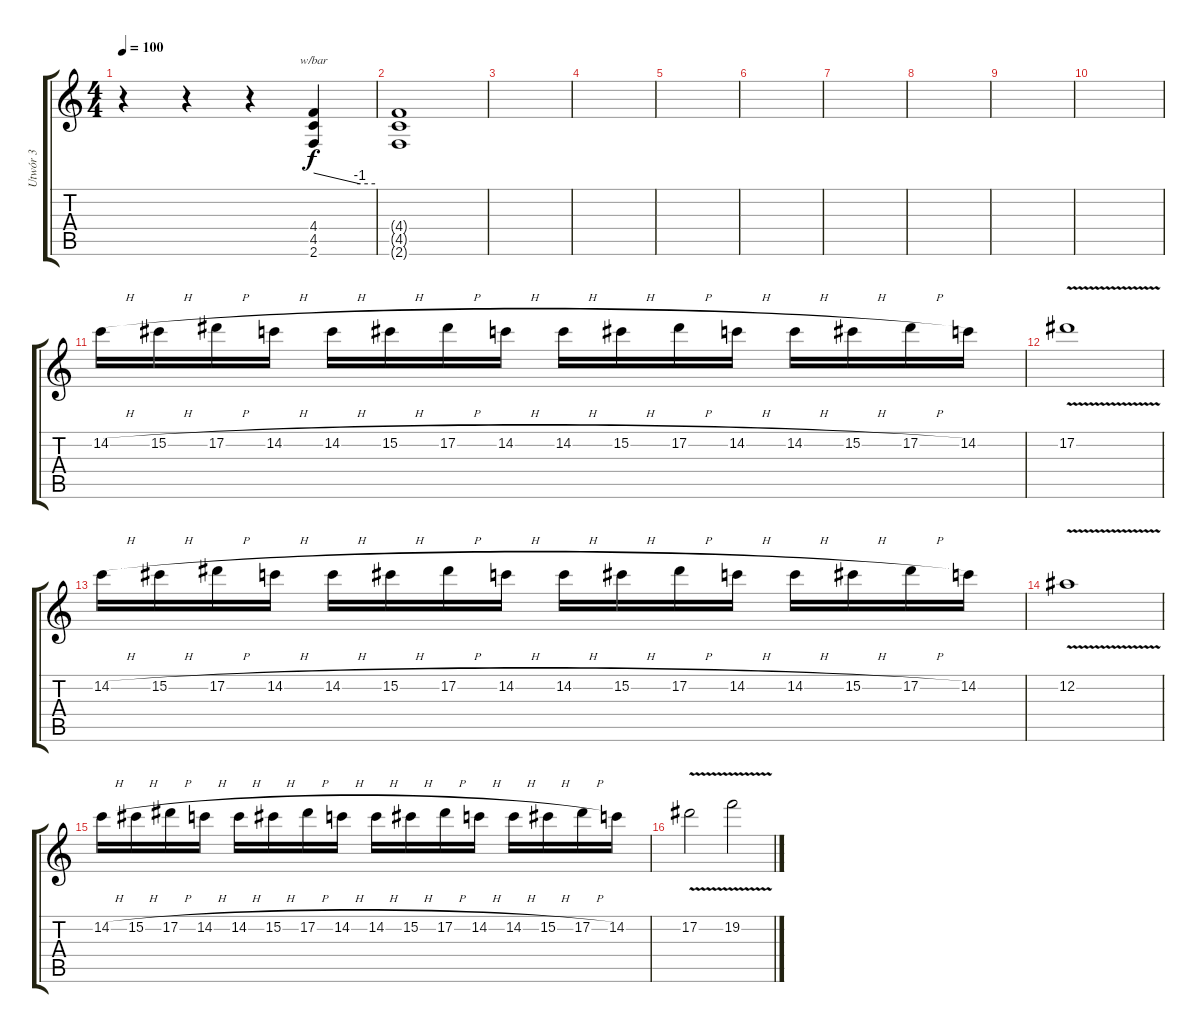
\track ("Utwór 3" "Utwór 3") {instrument distortionguitar}
\staff {score tabs}
\tuning (Eb4 Bb3 Gb3 Db3 Ab2 Eb2) {hide}
\ts (4 4)
\tempo 100
\clef g2
\ks c
r.4{dy f} r.4 r.4 (4.4 4.5 2.6).4{tbe (custom default 0 0 45 -4 60 -4)} |
(4.4{t} 4.5{t} 2.6{t}).1 |
|
|
|
|
|
|
|
|
14.2{h}.16 15.2{h}.16 17.2{h}.16 14.2{h}.16 14.2{h}.16 15.2{h}.16 17.2{h}.16 14.2{h}.16 14.2{h}.16 15.2{h}.16 17.2{h}.16 14.2{h}.16 14.2{h}.16 15.2{h}.16 17.2{h}.16 14.2.16 |
17.2{v}.1 |
14.2{h}.16 15.2{h}.16 17.2{h}.16 14.2{h}.16 14.2{h}.16 15.2{h}.16 17.2{h}.16 14.2{h}.16 14.2{h}.16 15.2{h}.16 17.2{h}.16 14.2{h}.16 14.2{h}.16 15.2{h}.16 17.2{h}.16 14.2.16 |
12.2{v}.1 |
14.2{h}.16 15.2{h}.16 17.2{h}.16 14.2{h}.16 14.2{h}.16 15.2{h}.16 17.2{h}.16 14.2{h}.16 14.2{h}.16 15.2{h}.16 17.2{h}.16 14.2{h}.16 14.2{h}.16 15.2{h}.16 17.2{h}.16 14.2.16 |
17.2{v}.2 19.2{v}.2
